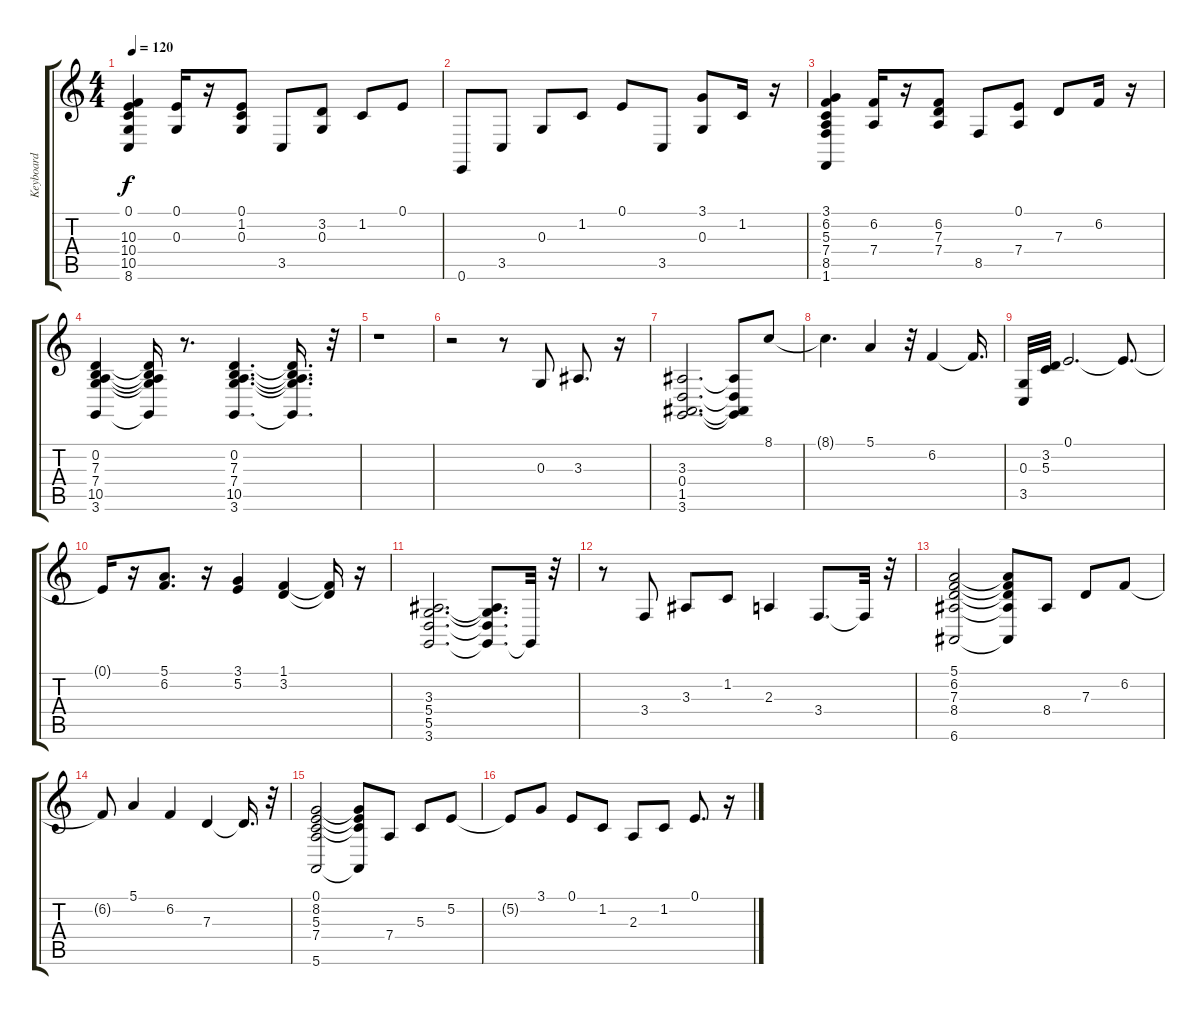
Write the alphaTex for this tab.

\track ("Keyboard" "Keyboard") {instrument vibraphone}
\staff {score tabs}
\tuning (E4 B3 G3 D3 A2 E2) {hide}
\ts (4 4)
\tempo 120
\clef g2
\ks c
(0.1 10.3 10.4 10.5 8.6).4{dy f} (0.1 0.3).16 r.16 (0.1 1.2 0.3).8 3.5.8 (3.2 0.3).8 1.2.8 0.1.8 |
0.6.8 3.5.8 0.3.8 1.2.8 0.1.8 3.5.8 (3.1 0.3).8 1.2.16 r.16 |
(3.1 6.2 5.3 7.4 8.5 1.6).4 (6.2 7.4).16 r.16 (6.2 7.3 7.4).8 8.5.8 (0.1 7.4).8 7.3.8 6.2.16 r.16 |
(0.2 7.3 7.4 10.5 3.6).4 (0.2{t} 7.3{t} 7.4{t} 10.5{t} 3.6{t}).16 r.8{d} (0.2 7.3 7.4 10.5 3.6).4{d} (0.2{t} 7.3{t} 7.4{t} 10.5{t} 3.6{t}).16{d} r.32 |
r.1 |
r.2 r.8 0.3.8 3.3.8{d} r.16 |
(3.3 0.4 1.5 3.6).2{d} (3.3{t} 0.4{t} 1.5{t} 3.6{t}).8 8.1.8 |
8.1{t}.4{d} 5.1.4 r.32 6.2.4 6.2{t}.16{d} |
(0.3 3.5).32 (3.2 5.3).32 0.1.2{d} 0.1{t}.8{d} |
0.1{t}.16 r.16 (5.1 6.2).8{d} r.16 (3.1 5.2).4 (1.1 3.2).4 (1.1{t} 3.2{t}).16 r.16 |
(3.3 5.4 5.5 3.6).2{d} (3.3{t} 5.4{t} 5.5{t} 3.6{t}).8{d} 3.6{t}.32 r.32 |
r.8 3.4.8 3.3.8 1.2.8 2.3.4 3.4.8{d} 3.4{t}.32 r.32 |
(5.1 6.2 7.3 8.4 6.6).2 (5.1{t} 6.2{t} 7.3{t} 8.4{t} 6.6{t}).8 8.4.8 7.3.8 6.2.8 |
6.2{t}.8 5.1.4 6.2.4 7.3.4 7.3{t}.16{d} r.32 |
(0.1 8.2 5.3 7.4 5.6).2 (0.1{t} 8.2{t} 5.3{t} 5.6{t}).8 7.4.8 5.3.8 5.2.8 |
5.2{t}.8 3.1.8 0.1.8 1.2.8 2.3.8 1.2.8 0.1.8{d} r.16
